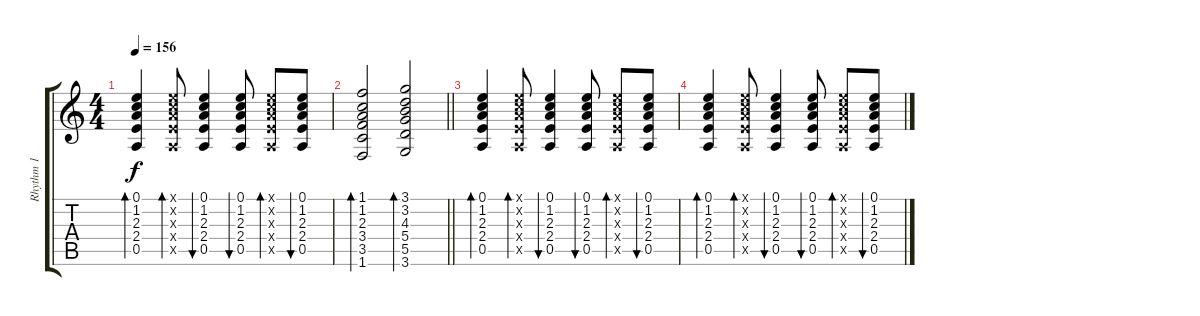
\track ("Rhythm 1" "Rhythm 1") {instrument acousticguitarsteel}
\staff {score tabs}
\tuning (E4 B3 G3 D3 A2 E2) {hide}
\ts (4 4)
\tempo 156
\clef g2
\ks c
(0.1 1.2 2.3 2.4 0.5).4{bd 60 dy f} (0.1{x} 1.2{x} 2.3{x} 2.4{x} 0.5{x}).8{bd 60} (0.1 1.2 2.3 2.4 0.5).4{bu 60} (0.1 1.2 2.3 2.4 0.5).8{bu 60} (0.1{x} 1.2{x} 2.3{x} 2.4{x} 0.5{x}).8{bd 60} (0.1 1.2 2.3 2.4 0.5).8{bu 60} |
\barLineRight lightlight
(1.1 1.2 2.3 3.4 3.5 1.6).2{bd 120} (3.1 3.2 4.3 5.4 5.5 3.6).2{bd 120} |
\section ("" "")
(0.1 1.2 2.3 2.4 0.5).4{bd 60} (0.1{x} 1.2{x} 2.3{x} 2.4{x} 0.5{x}).8{bd 60} (0.1 1.2 2.3 2.4 0.5).4{bu 60} (0.1 1.2 2.3 2.4 0.5).8{bu 60} (0.1{x} 1.2{x} 2.3{x} 2.4{x} 0.5{x}).8{bd 60} (0.1 1.2 2.3 2.4 0.5).8{bu 60} |
(0.1 1.2 2.3 2.4 0.5).4{bd 60} (0.1{x} 1.2{x} 2.3{x} 2.4{x} 0.5{x}).8{bd 60} (0.1 1.2 2.3 2.4 0.5).4{bu 60} (0.1 1.2 2.3 2.4 0.5).8{bu 60} (0.1{x} 1.2{x} 2.3{x} 2.4{x} 0.5{x}).8{bd 60} (0.1 1.2 2.3 2.4 0.5).8{bu 60}
